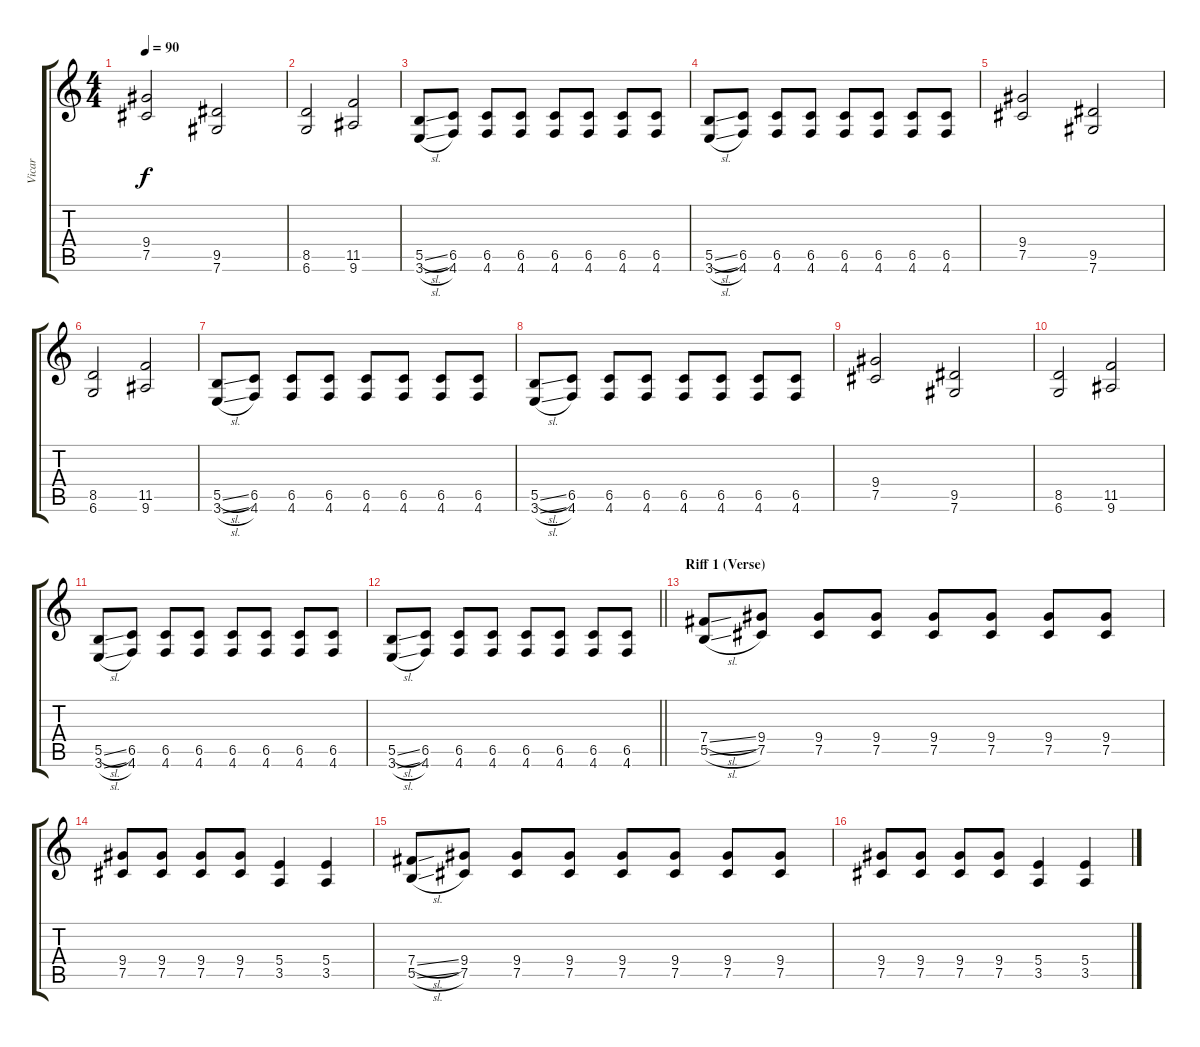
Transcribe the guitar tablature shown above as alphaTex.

\track ("Vicar" "Vicar") {instrument distortionguitar}
\staff {score tabs}
\tuning (Db4 Ab3 E3 B2 Gb2 Db2) {hide}
\ts (4 4)
\tempo 90
\clef g2
\ks c
(9.4 7.5).2{dy f} (9.5 7.6).2 |
(8.5 6.6).2 (11.5 9.6).2 |
(5.5{sl} 3.6{sl}).8 (6.5 4.6).8 (6.5 4.6).8 (6.5 4.6).8 (6.5 4.6).8 (6.5 4.6).8 (6.5 4.6).8 (6.5 4.6).8 |
(5.5{sl} 3.6{sl}).8 (6.5 4.6).8 (6.5 4.6).8 (6.5 4.6).8 (6.5 4.6).8 (6.5 4.6).8 (6.5 4.6).8 (6.5 4.6).8 |
(9.4 7.5).2 (9.5 7.6).2 |
(8.5 6.6).2 (11.5 9.6).2 |
(5.5{sl} 3.6{sl}).8 (6.5 4.6).8 (6.5 4.6).8 (6.5 4.6).8 (6.5 4.6).8 (6.5 4.6).8 (6.5 4.6).8 (6.5 4.6).8 |
(5.5{sl} 3.6{sl}).8 (6.5 4.6).8 (6.5 4.6).8 (6.5 4.6).8 (6.5 4.6).8 (6.5 4.6).8 (6.5 4.6).8 (6.5 4.6).8 |
(9.4 7.5).2 (9.5 7.6).2 |
(8.5 6.6).2 (11.5 9.6).2 |
(5.5{sl} 3.6{sl}).8 (6.5 4.6).8 (6.5 4.6).8 (6.5 4.6).8 (6.5 4.6).8 (6.5 4.6).8 (6.5 4.6).8 (6.5 4.6).8 |
\barLineRight lightlight
(5.5{sl} 3.6{sl}).8 (6.5 4.6).8 (6.5 4.6).8 (6.5 4.6).8 (6.5 4.6).8 (6.5 4.6).8 (6.5 4.6).8 (6.5 4.6).8 |
\section ("" "Riff 1 (Verse)")
(7.4{sl} 5.5{sl}).8 (9.4 7.5).8 (9.4 7.5).8 (9.4 7.5).8 (9.4 7.5).8 (9.4 7.5).8 (9.4 7.5).8 (9.4 7.5).8 |
(9.4 7.5).8 (9.4 7.5).8 (9.4 7.5).8 (9.4 7.5).8 (5.4 3.5).4 (5.4 3.5).4 |
(7.4{sl} 5.5{sl}).8 (9.4 7.5).8 (9.4 7.5).8 (9.4 7.5).8 (9.4 7.5).8 (9.4 7.5).8 (9.4 7.5).8 (9.4 7.5).8 |
(9.4 7.5).8 (9.4 7.5).8 (9.4 7.5).8 (9.4 7.5).8 (5.4 3.5).4 (5.4 3.5).4
